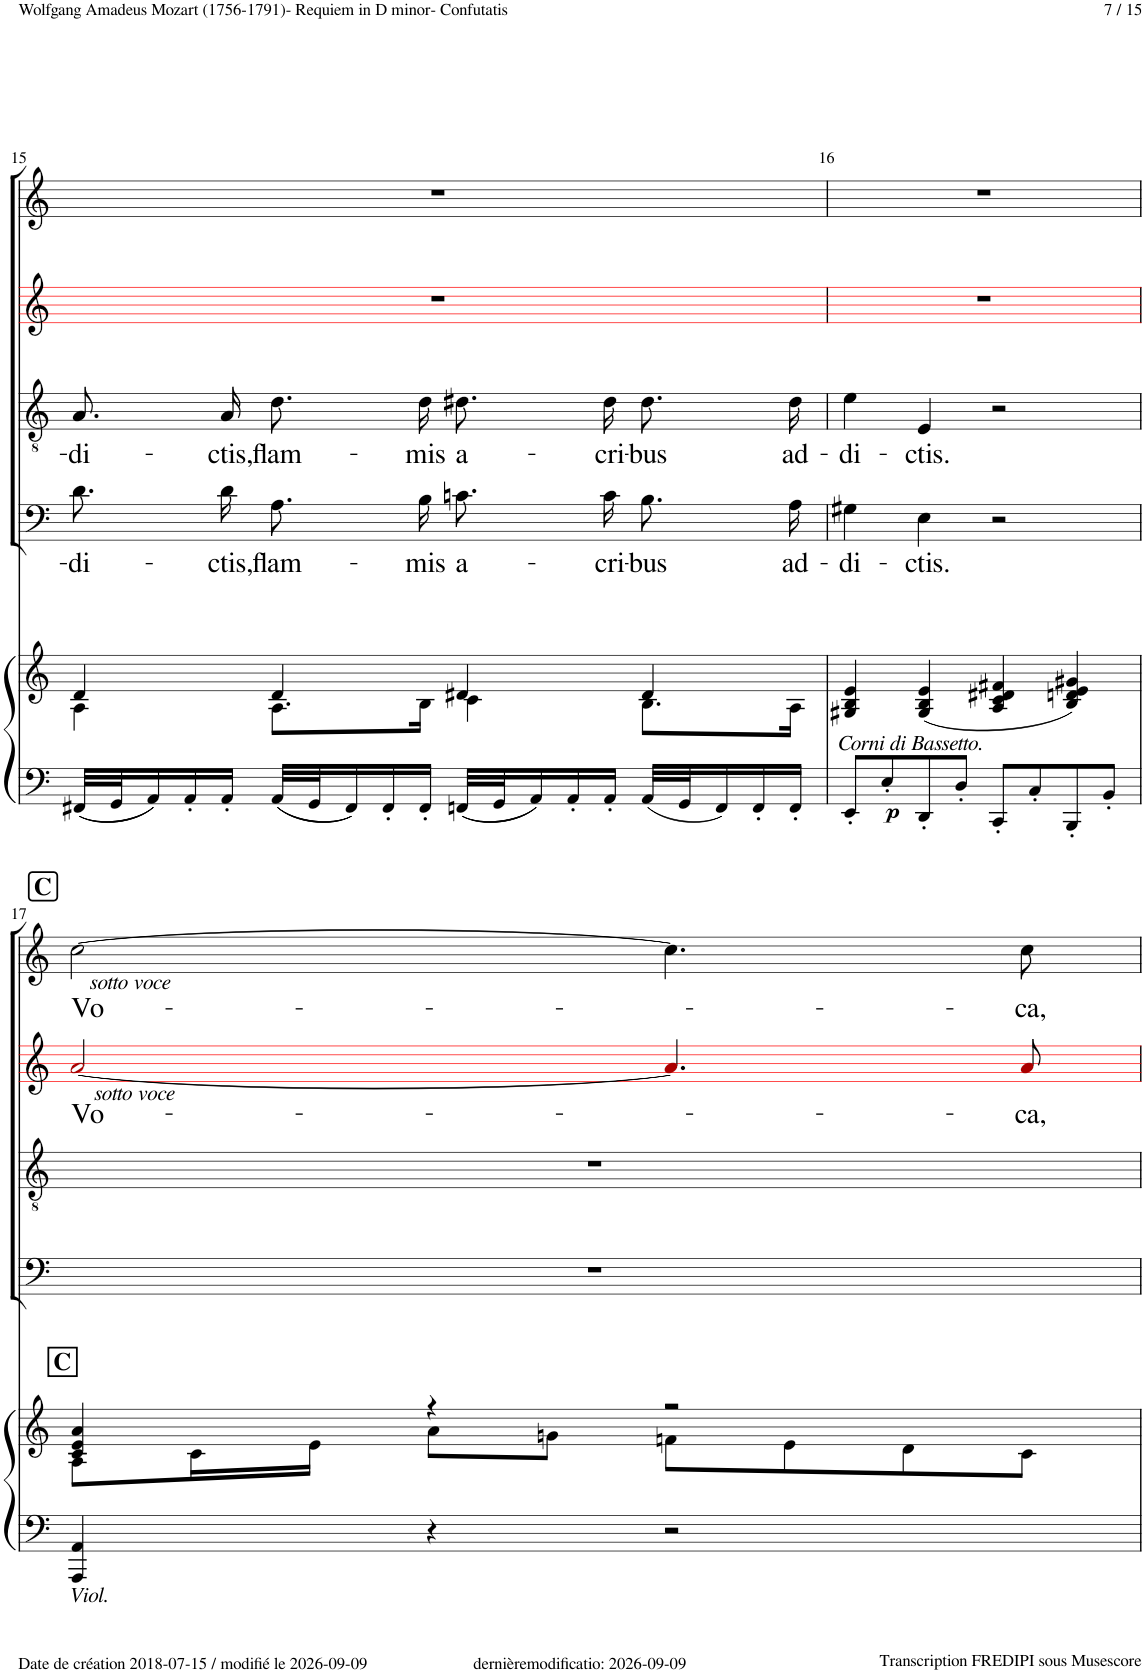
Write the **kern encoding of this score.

**kern	**kern	**dynam	**kern	**text	**kern	**text	**kern	**text	**kern	**text
*part5	*part5	*part5	*part4	*part4	*part3	*part3	*part2	*part2	*part1	*part1
*staff6	*staff5	*staff5/6	*staff4	*staff4	*staff3	*staff3	*staff2	*staff2	*staff1	*staff1
*I"Piano	*	*	*I"Bass	*	*I"Tenor	*	*I"Alto	*	*I"Soprano	*
*I'Pno	*	*	*	*	*	*	*	*	*	*
!!LO:PB:g=z
*clefF4	*clefG2	*	*clefF4	*	*clefGv2	*	*clefG2	*	*clefG2	*
*	*	*	*	*	*	*	*ITrd1c2	*	*	*
*k[]	*k[]	*	*k[]	*	*k[]	*	*k[]	*	*k[]	*
*M4/4	*M4/4	*	*M4/4	*	*M4/4	*	*M4/4	*	*M4/4	*
*met(c)	*met(c)	*	*met(c)	*	*met(c)	*	*met(c)	*	*met(c)	*
=15	=15	=15	=15	=15	=15	=15	=15	=15	=15	=15
*	*^	*	*	*	*	*	*	*	*	*
!	!	!	!	!	!LO:LY:b	!	!LO:LY:b	!	!	!	!
32FF#X/LLL	4d/	4A\	.	8.d!\L	-di-	8.A!/L	-di-	1r	.	1r	.
32GG/J	.	.	.	.	.	.	.	.	.	.	.
16AA/	.	.	.	.	.	.	.	.	.	.	.
16AA'/	.	.	.	.	.	.	.	.	.	.	.
!	!	!	!	!	!LO:LY:b	!	!LO:LY:b	!	!	!	!
16AA'/JJ	.	.	.	16d!\Jk	-ctis,	16A!/Jk	-ctis,	.	.	.	.
!	!	!	!	!	!LO:LY:b	!	!LO:LY:b	!	!	!	!
32AA/LLL	4d/	8.A\L	.	8.A!\L	flam-	8.d!\L	flam-	.	.	.	.
32GG/J	.	.	.	.	.	.	.	.	.	.	.
16FF#/	.	.	.	.	.	.	.	.	.	.	.
16FF#'/	.	.	.	.	.	.	.	.	.	.	.
!	!	!	!	!	!LO:LY:b	!	!LO:LY:b	!	!	!	!
16FF#'/JJ	.	16B\Jk	.	16B!\Jk	-mis	16d!\Jk	-mis	.	.	.	.
!	!	!	!	!	!LO:LY:b	!	!LO:LY:b	!	!	!	!
32FFn/LLL	4d#X/	4c\	.	8.cn!\L	a-	8.d#X!\L	a-	.	.	.	.
32GG/J	.	.	.	.	.	.	.	.	.	.	.
16AA/	.	.	.	.	.	.	.	.	.	.	.
16AA'/	.	.	.	.	.	.	.	.	.	.	.
!	!	!	!	!	!LO:LY:b	!	!LO:LY:b	!	!	!	!
16AA'/JJ	.	.	.	16c!\Jk	-cri-	16d#!\Jk	-cri-	.	.	.	.
!	!	!	!	!	!LO:LY:b	!	!LO:LY:b	!	!	!	!
32AA/LLL	4d#/	8.B\L	.	8.B!\L	-bus	8.d#!\L	-bus	.	.	.	.
32GG/J	.	.	.	.	.	.	.	.	.	.	.
16FF/	.	.	.	.	.	.	.	.	.	.	.
16FF'/	.	.	.	.	.	.	.	.	.	.	.
!	!	!	!	!	!LO:LY:b	!	!LO:LY:b	!	!	!	!
16FF'/JJ	.	16A\Jk	.	16A!\Jk	ad-	16d#!\Jk	ad-	.	.	.	.
=16	=16	=16	=16	=16	=16	=16	=16	=16	=16	=16	=16
!	!LO:TX:b:i:t=Corni di Bassetto.	!	!	!	!	!	!	!	!	!	!
!	!	!	!	!	!LO:LY:b	!	!LO:LY:b	!	!	!	!
*	*v	*v	*	*	*	*	*	*	*	*	*
8EE'/L	4G#X/ 4B/ 4e/	.	4G#X!\	-di-	4e!\	-di-	1r	.	1r	.
!	!	!LO:DY:b=2	!	!	!	!	!	!	!	!
8E'/	.	p	.	.	.	.	.	.	.	.
!	!	!	!	!LO:LY:b	!	!LO:LY:b	!	!	!	!
8DD'/	(4G#/ 4B/ 4e/	.	4E!\	-ctis.	4E!/	-ctis.	.	.	.	.
8D'/J	.	.	.	.	.	.	.	.	.	.
8CC'/L	4A/ 4c/ 4d#X/ 4f#X/	.	2r	.	2r	.	.	.	.	.
8C'/	.	.	.	.	.	.	.	.	.	.
8BBB'/	4B/ 4dn/ 4e/ 4g#X/)	.	.	.	.	.	.	.	.	.
8BB'/J	.	.	.	.	.	.	.	.	.	.
!!LO:LB:g=z
!!LO:REH:place=s1:a:B:cj:fs=14:t=C
=17	=17	=17	=17	=17	=17	=17	=17	=17	=17	=17
*	*^	*	*	*	*	*	*	*	*	*
!	!	!	!	!	!	!	!	!	!	!LO:TX:b:i:t=sotto voce	!
!	!	!	!	!	!	!	!	!LO:TX:b:i:t=sotto voce	!	!	!
!	!LO:TX:a:B:t=C	!	!	!	!	!	!	!	!	!	!
!LO:TX:b:i:t=Viol.	!	!	!	!	!	!	!	!	!	!	!
!	!	!	!	!	!	!	!	!	!LO:LY:b	!	!LO:LY:b
4AAA/ 4AA/	4c/ 4e/ 4a/	8A\L	.	1r	.	1r	.	[2a!i/	Vo-	[2cc!\	Vo-
.	.	16c\L	.	.	.	.	.	.	.	.	.
.	.	16e\JJ	.	.	.	.	.	.	.	.	.
4r	4r	8a\L	.	.	.	.	.	.	.	.	.
.	.	8gn\J	.	.	.	.	.	.	.	.	.
2r	2r	8fn\L	.	.	.	.	.	4.a!i/]	.	4.cc!\]	.
.	.	8e\	.	.	.	.	.	.	.	.	.
.	.	8d\	.	.	.	.	.	.	.	.	.
!	!	!	!	!	!	!	!	!	!LO:LY:b	!	!LO:LY:b
.	.	8c\J	.	.	.	.	.	8a'~!i/	-ca,	8cc'~!\	-ca,
*	*v	*v	*	*	*	*	*	*	*	*	*
=	=	=	=	=	=	=	=	=	=	=
*-	*-	*-	*-	*-	*-	*-	*-	*-	*-	*-
